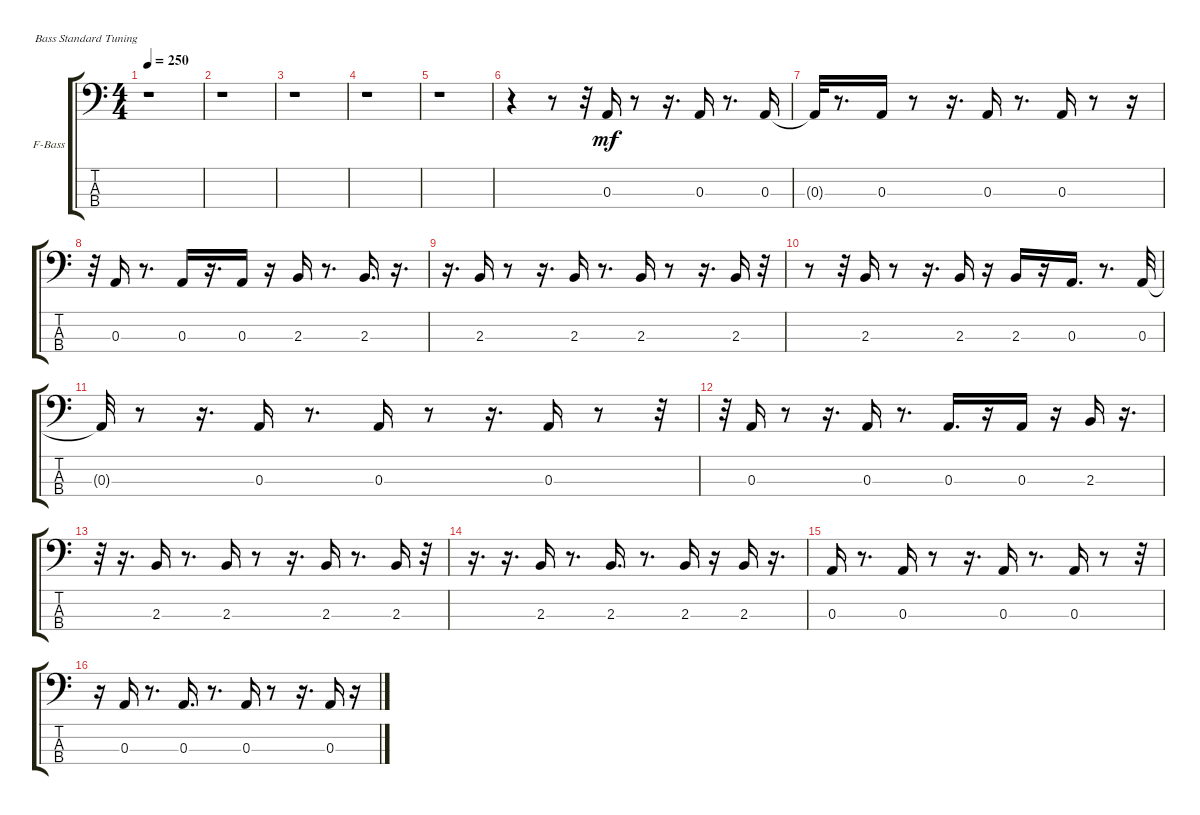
\bracketExtendMode groupsimilarinstruments
\firstSystemTrackNameOrientation horizontal
\otherSystemsTrackNameOrientation horizontal
\track ("Bass" "F-Bass") {instrument acousticbass}
\staff {score tabs}
\tuning (G2 D2 A1 E1)
\ts (4 4)
\tempo 250
\clef f4
\ks c
r.1{dy mf} |
r.1 |
r.1 |
r.1 |
r.1 |
r.4 r.8 r.32 0.3.16 r.8 r.16{d} 0.3.16 r.8{d} 0.3.16 |
0.3{t}.32 r.8{d} 0.3.16 r.8 r.16{d} 0.3.16 r.8{d} 0.3.16 r.8 r.16 |
r.32 0.3.16 r.8{d} 0.3.16 r.16{d} 0.3.16 r.16 2.3.16 r.8{d} 2.3.16{d} r.16{d} |
r.16{d} 2.3.16 r.8 r.16{d} 2.3.16 r.8{d} 2.3.16 r.8 r.16{d} 2.3.16 r.32 |
r.8 r.32 2.3.16 r.8 r.16{d} 2.3.16 r.16 2.3.16 r.16 0.3.16{d} r.8{d} 0.3.32 |
0.3{t}.32 r.8 r.16{d} 0.3.16 r.8{d} 0.3.16 r.8 r.16{d} 0.3.16 r.8 r.32 |
r.32 0.3.16 r.8 r.16{d} 0.3.16 r.8{d} 0.3.16{d} r.16 0.3.16 r.16 2.3.16 r.16{d} |
r.32 r.16{d} 2.3.16 r.8{d} 2.3.16 r.8 r.16{d} 2.3.16 r.8{d} 2.3.16 r.32 |
r.16{d} r.16{d} 2.3.16 r.8{d} 2.3.16{d} r.8{d} 2.3.16 r.16 2.3.16 r.16{d} |
0.3.16 r.8{d} 0.3.16 r.8 r.16{d} 0.3.16 r.8{d} 0.3.16 r.8 r.32 |
r.16 0.3.16 r.8{d} 0.3.16{d} r.8{d} 0.3.16 r.8 r.16{d} 0.3.16 r.16
